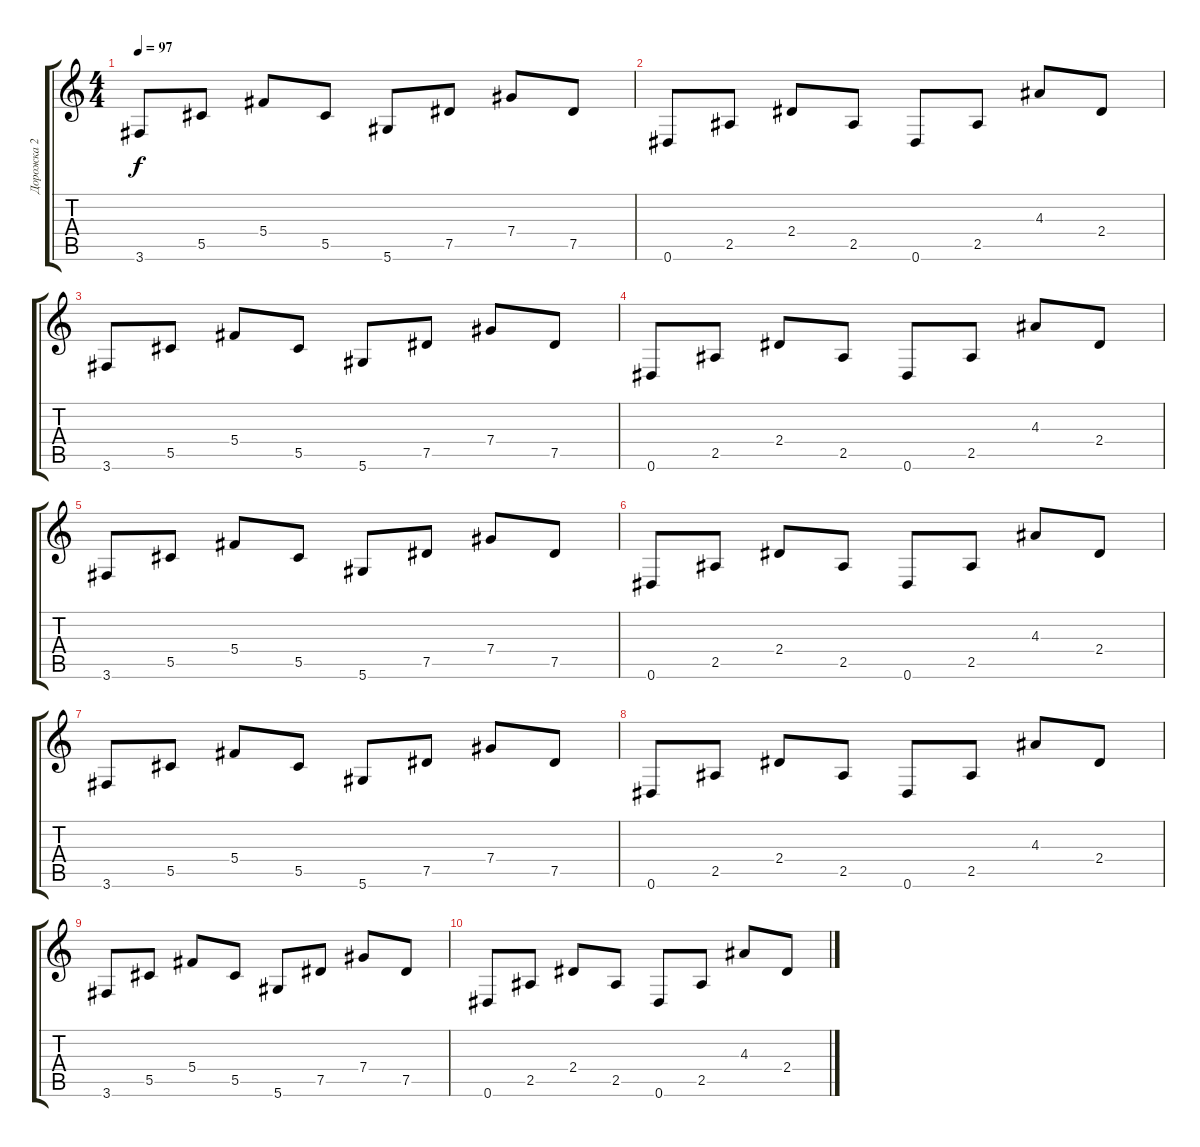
\track ("Дорожка 2" "Дорожка 2") {instrument electricguitarclean}
\staff {score tabs}
\tuning (Eb4 Bb3 Gb3 Db3 Ab2 Eb2) {hide}
\ts (4 4)
\tempo 97
\clef g2
\ks c
3.6.8{dy f} 5.5.8 5.4.8 5.5.8 5.6.8 7.5.8 7.4.8 7.5.8 |
0.6.8 2.5.8 2.4.8 2.5.8 0.6.8 2.5.8 4.3.8 2.4.8 |
3.6.8 5.5.8 5.4.8 5.5.8 5.6.8 7.5.8 7.4.8 7.5.8 |
0.6.8 2.5.8 2.4.8 2.5.8 0.6.8 2.5.8 4.3.8 2.4.8 |
3.6.8 5.5.8 5.4.8 5.5.8 5.6.8 7.5.8 7.4.8 7.5.8 |
0.6.8 2.5.8 2.4.8 2.5.8 0.6.8 2.5.8 4.3.8 2.4.8 |
3.6.8 5.5.8 5.4.8 5.5.8 5.6.8 7.5.8 7.4.8 7.5.8 |
0.6.8 2.5.8 2.4.8 2.5.8 0.6.8 2.5.8 4.3.8 2.4.8 |
3.6.8 5.5.8 5.4.8 5.5.8 5.6.8 7.5.8 7.4.8 7.5.8 |
0.6.8 2.5.8 2.4.8 2.5.8 0.6.8 2.5.8 4.3.8 2.4.8
